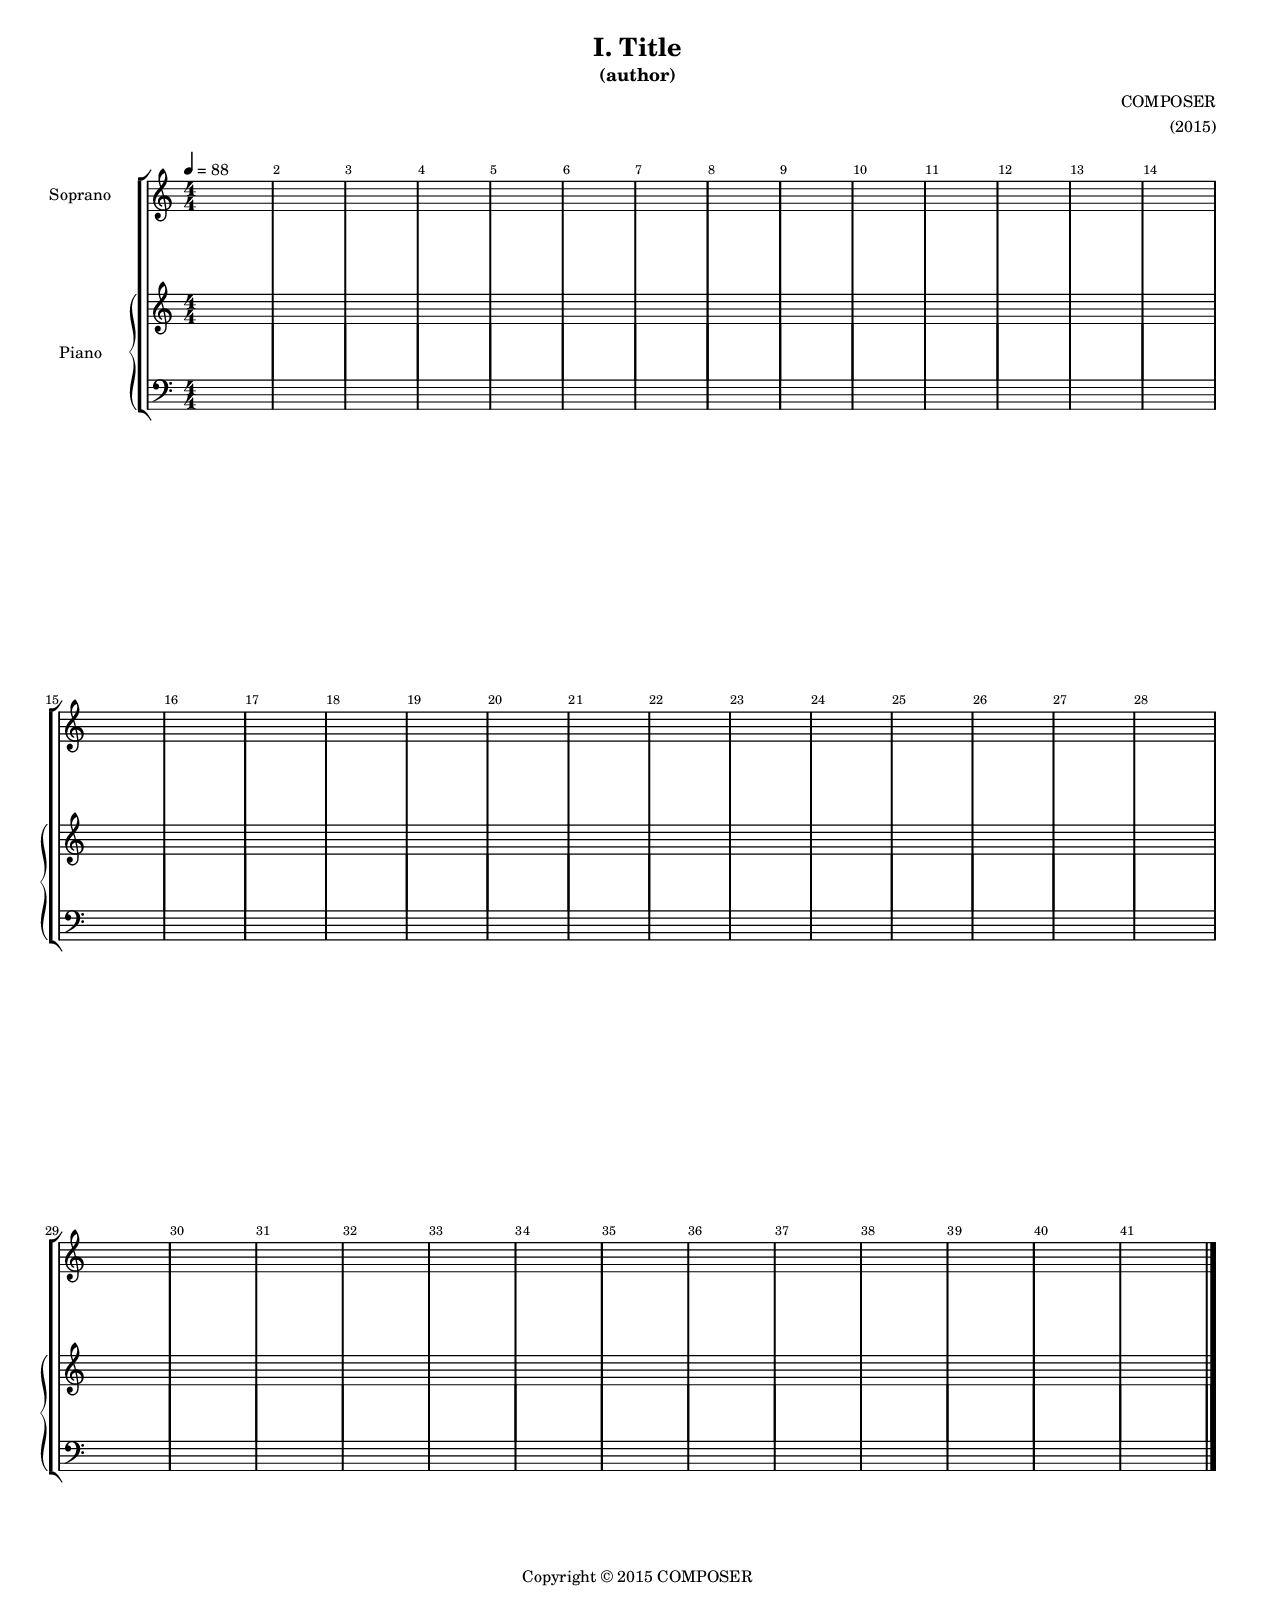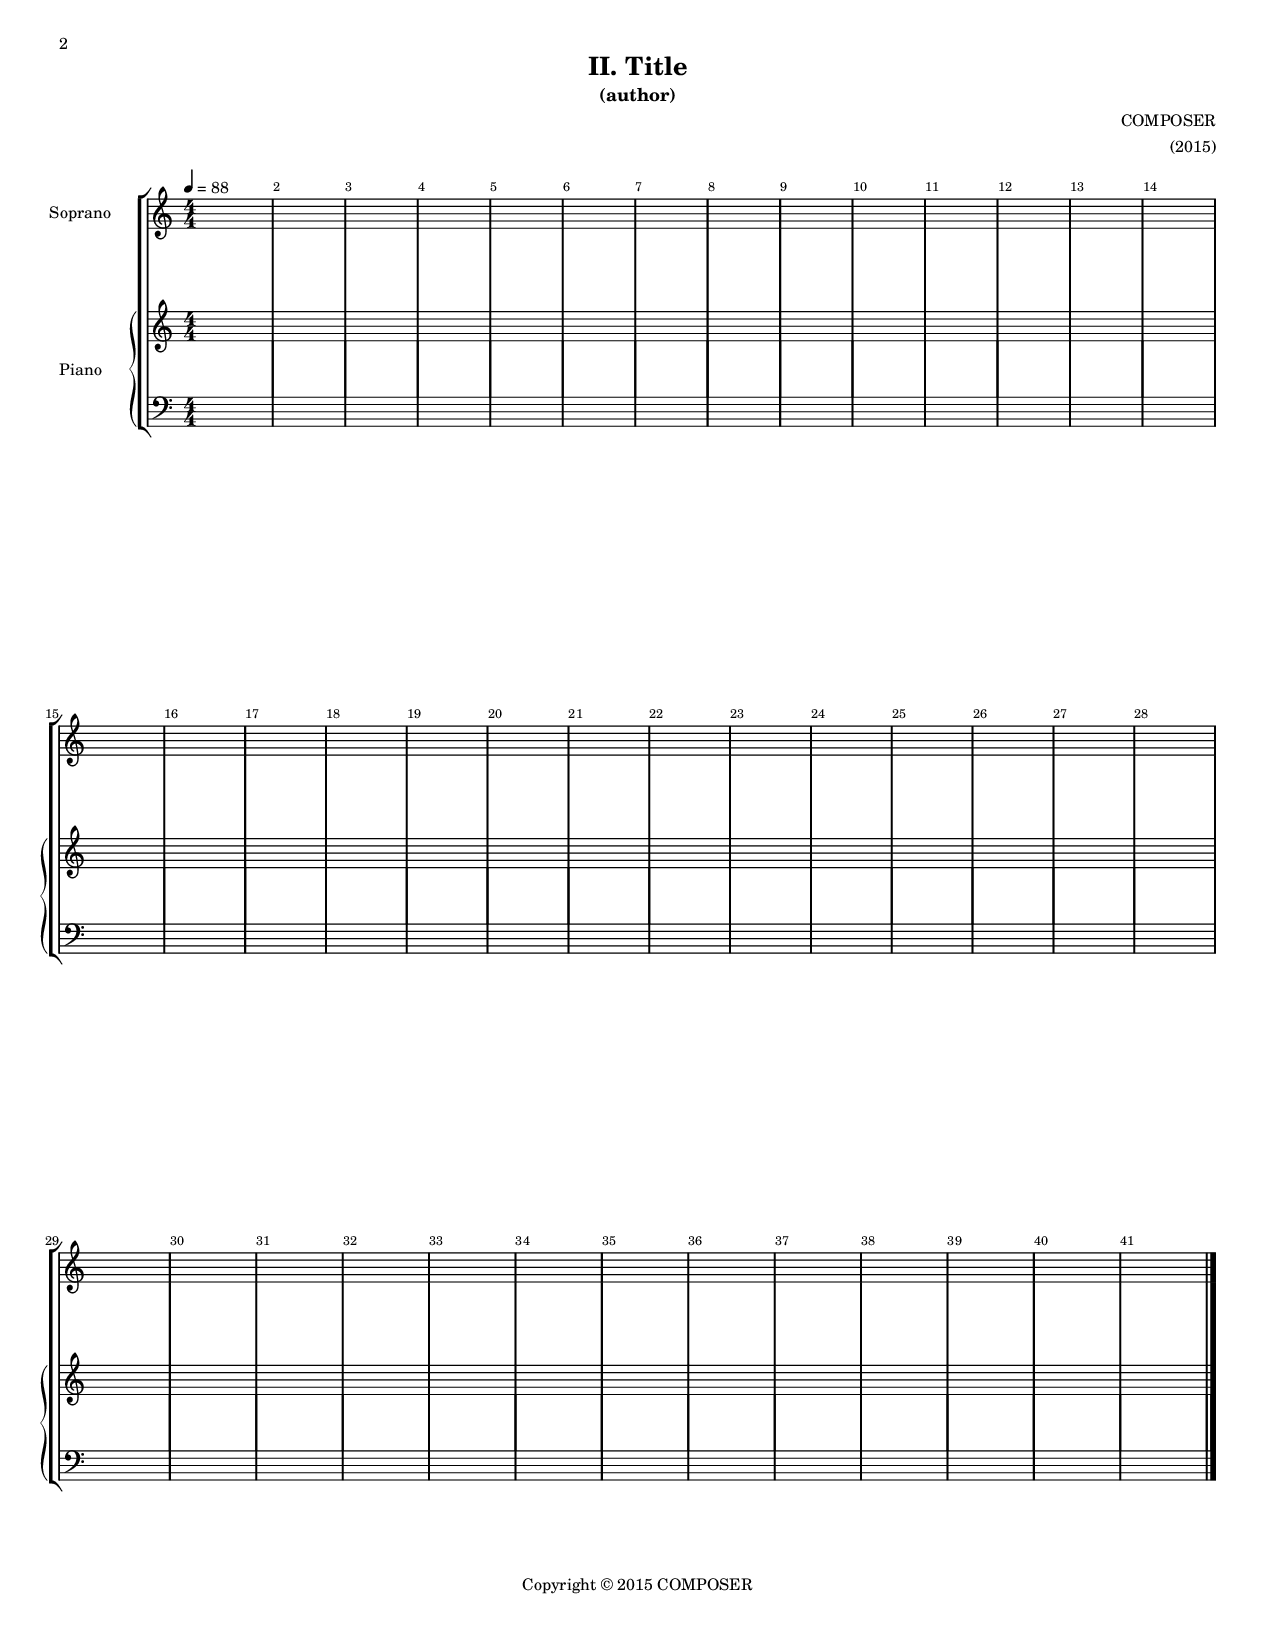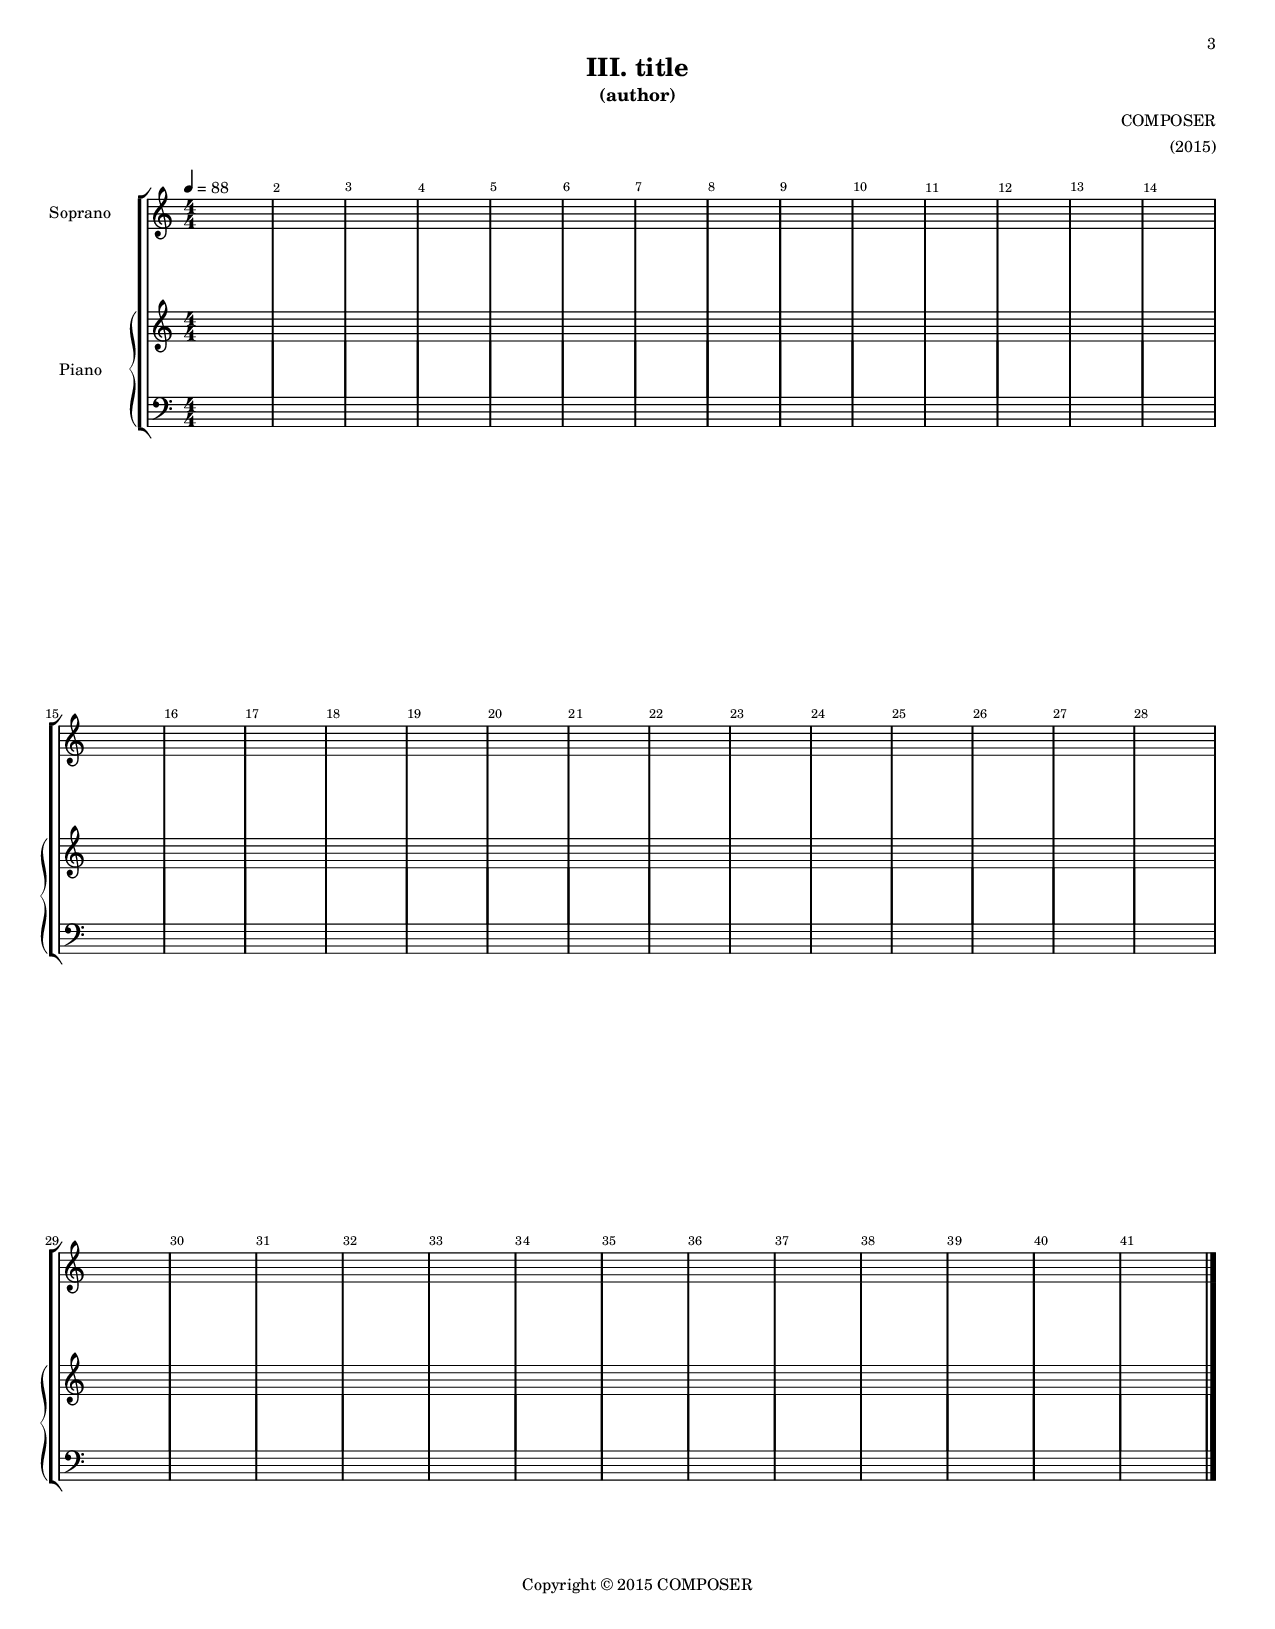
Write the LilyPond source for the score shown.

\version "2.18.2"

#(set-global-staff-size 14)
#(set-default-paper-size "letter")


\header {
  title = "Three Songs"
  subtitle = \markup { \italic "for voice and piano" }
  dedication = ""
  composer = "COMPOSER"
  arranger = "(2015)"
  %piece = \markup \box {"Duration: 2:30"}
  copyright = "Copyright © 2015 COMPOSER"
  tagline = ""
}


\version "2.18.2"

MetricsI = {
  \override Staff.TimeSignature.whiteout = ##t
  \time 4/4 \tempo 4 = 88 s1*1/1  |%1
  s1*1/1 |%2
  s1*1/1 |%3
  s1*1/1 |%4
  s1*1/1 |%5
  s1*1/1 |%6
  s1*1/1 |%7
  s1*1/1 |%8
  s1*1/1 |%9
  s1*1/1 |%10
  s1*1/1 |%11
  s1*1/1 |%12
  s1*1/1 |%13
  s1*1/1 |%14
  s1*1/1 |%15
  s1*1/1 |%16
  s1*1/1 |%17
  s1*1/1 |%18
  s1*1/1 |%19
  s1*1/1 |%20
  s1*1/1 |%21
  s1*1/1 |%22
  s1*1/1 |%23
  s1*1/1 |%24
  s1*1/1 |%25
  s1*1/1 |%26
  s1*1/1 |%27
  s1*1/1 |%28
  s1*1/1 |%29
  s1*1/1 |%30
  s1*1/1 |%31
  s1*1/1 |%32
  s1*1/1 |%33
  s1*1/1 |%34
  s1*1/1 |%35
  s1*1/1 |%36
  s1*1/1 |%37
  s1*1/1 |%38
  s1*1/1 |%39
  s1*1/1 |%40
  s1*1/1\bar "|."  |%41
}

MetricsII = {
  \override Staff.TimeSignature.whiteout = ##t
  \time 4/4 \tempo 4 = 88 s1*1/1  |%1
  s1*1/1 |%2
  s1*1/1 |%3
  s1*1/1 |%4
  s1*1/1 |%5
  s1*1/1 |%6
  s1*1/1 |%7
  s1*1/1 |%8
  s1*1/1 |%9
  s1*1/1 |%10
  s1*1/1 |%11
  s1*1/1 |%12
  s1*1/1 |%13
  s1*1/1 |%14
  s1*1/1 |%15
  s1*1/1 |%16
  s1*1/1 |%17
  s1*1/1 |%18
  s1*1/1 |%19
  s1*1/1 |%20
  s1*1/1 |%21
  s1*1/1 |%22
  s1*1/1 |%23
  s1*1/1 |%24
  s1*1/1 |%25
  s1*1/1 |%26
  s1*1/1 |%27
  s1*1/1 |%28
  s1*1/1 |%29
  s1*1/1 |%30
  s1*1/1 |%31
  s1*1/1 |%32
  s1*1/1 |%33
  s1*1/1 |%34
  s1*1/1 |%35
  s1*1/1 |%36
  s1*1/1 |%37
  s1*1/1 |%38
  s1*1/1 |%39
  s1*1/1 |%40
  s1*1/1\bar "|."  |%41
}

MetricsIII = {
  \override Staff.TimeSignature.whiteout = ##t
  \time 4/4 \tempo 4 = 88 s1*1/1  |%1
  s1*1/1 |%2
  s1*1/1 |%3
  s1*1/1 |%4
  s1*1/1 |%5
  s1*1/1 |%6
  s1*1/1 |%7
  s1*1/1 |%8
  s1*1/1 |%9
  s1*1/1 |%10
  s1*1/1 |%11
  s1*1/1 |%12
  s1*1/1 |%13
  s1*1/1 |%14
  s1*1/1 |%15
  s1*1/1 |%16
  s1*1/1 |%17
  s1*1/1 |%18
  s1*1/1 |%19
  s1*1/1 |%20
  s1*1/1 |%21
  s1*1/1 |%22
  s1*1/1 |%23
  s1*1/1 |%24
  s1*1/1 |%25
  s1*1/1 |%26
  s1*1/1 |%27
  s1*1/1 |%28
  s1*1/1 |%29
  s1*1/1 |%30
  s1*1/1 |%31
  s1*1/1 |%32
  s1*1/1 |%33
  s1*1/1 |%34
  s1*1/1 |%35
  s1*1/1 |%36
  s1*1/1 |%37
  s1*1/1 |%38
  s1*1/1 |%39
  s1*1/1 |%40
  s1*1/1\bar "|."  |%41
}

\version "2.18.2"

SopranoNotesI = {
  \clef treble
  \relative c''{
    \oneVoice \dynamicUp
  }
}

SopranoNotesII = {
  \clef treble
  \relative c''{
    \oneVoice \dynamicUp
  }
}

SopranoNotesIII = {
  \clef treble
  \relative c''{
    \oneVoice \dynamicUp
  }
}


PianoaNotesI = {
  \clef treble
  \relative c'{

  }
}

PianobNotesI = {
  \clef bass
  <<
    \new Voice {
      \relative c'{
        \voiceOne
      }
    }
    \new Voice {
      \voiceTwo
      \relative c'{
        \voiceTwo

      }
    }

  >>
}


PianoaNotesII = {
  \clef treble
  \relative c'{

  }
}

PianobNotesII = {
  \clef bass
  <<
    \new Voice {
      \relative c'{
        \voiceOne
      }
    }
    \new Voice {
      \voiceTwo
      \relative c'{
        \voiceTwo

      }
    }

  >>
}

PianoaNotesIII = {
  \clef treble
  \relative c'{

  }
}

PianobNotesIII = {
  \clef bass
  <<
    \new Voice {
      \relative c'{
        \voiceOne
      }
    }
    \new Voice {
      \voiceTwo
      \relative c'{
        \voiceTwo

      }
    }

  >>
}


sopranotextI =  \lyricmode {

}

sopranotextII =  \lyricmode {

}

sopranotextIII =  \lyricmode {

}



\bookpart {
  \header {
    title = "I. Title"
    subtitle = "(author)"
  }
  \score {
    <<
      \override Score.BarNumber #'break-visibility = ##(#t #t #t)
      \override Score.BarNumber #'break-visibility = #end-of-line-invisible
      \override Score.Stem #'stemlet-length = #0.75
      \override Score.StaffSymbol.layer = #4
      \override Score.TimeSignature.layer = #3
      \new StaffGroup <<
        \new Staff = "Soprano"
        \with {
          \consists "Ambitus_engraver"
        }
        \new Voice = "soprano"
        {
          \set Staff.instrumentName = \markup \concat {"Soprano" " "}
          \set Staff.midiInstrument = "choir aahs"
          << \MetricsI \SopranoNotesI >>
        }
        \new Lyrics \lyricsto "soprano" \sopranotextI

        \new PianoStaff
        {
          \set PianoStaff.instrumentName = "Piano "
          \set PianoStaff.shortInstrumentName = " "
          \set PianoStaff.midiInstrument = #"acoustic grand"
          <<
            \new Staff
            {
              << \MetricsI \PianoaNotesI >>
            }
            \new Staff
            {
              << \MetricsI \PianobNotesI >>
            }
          >>
        }

      >>
    >>
    \layout {
      \context { \Staff \override TimeSignature.style = #'numbered }
    }
    \midi { }
  }
}


\bookpart {
  \header {
    title = "II. Title"
    subtitle = "(author)"
  }
  \score {
    <<
      \override Score.BarNumber #'break-visibility = ##(#t #t #t)
      \override Score.BarNumber #'break-visibility = #end-of-line-invisible
      \override Score.Stem #'stemlet-length = #0.75
      \override Score.StaffSymbol.layer = #4
      \override Score.TimeSignature.layer = #3
      \new StaffGroup <<
        \new Staff = "Soprano"
        \with {
          \consists "Ambitus_engraver"
        }
        \new Voice = "soprano"
        {
          \set Staff.instrumentName = \markup \concat {"Soprano" " "}
          \set Staff.midiInstrument = "choir aahs"
          << \MetricsII \SopranoNotesII >>
        }
        \new Lyrics \lyricsto "soprano" \sopranotextII

        \new PianoStaff
        {
          \set PianoStaff.instrumentName = "Piano "
          \set PianoStaff.shortInstrumentName = " "
          \set PianoStaff.midiInstrument = #"acoustic grand"
          <<
            \new Staff
            {
              << \MetricsII \PianoaNotesII >>
            }
            \new Staff
            {
              << \MetricsII \PianobNotesII >>
            }
          >>
        }

      >>
    >>
    \layout {
      \context { \Staff \override TimeSignature.style = #'numbered }
    }
    \midi { }
  }
}

\bookpart {
  \header {
    title = "III. title"
    subtitle = "(author)"
  }
  \score {
    <<
      \override Score.BarNumber #'break-visibility = ##(#t #t #t)
      \override Score.BarNumber #'break-visibility = #end-of-line-invisible
      \override Score.Stem #'stemlet-length = #0.75
      \override Score.StaffSymbol.layer = #4
      \override Score.TimeSignature.layer = #3
      \new StaffGroup <<
        \new Staff = "Soprano"
        \with {
          \consists "Ambitus_engraver"
        }
        \new Voice = "soprano"
        {
          \set Staff.instrumentName = \markup \concat {"Soprano" " "}
          \set Staff.midiInstrument = "choir aahs"
          << \MetricsIII \SopranoNotesIII >>
        }
        \new Lyrics \lyricsto "soprano" \sopranotextIII
        \new PianoStaff
        {
          \set PianoStaff.instrumentName = "Piano "
          \set PianoStaff.shortInstrumentName = " "
          \set PianoStaff.midiInstrument = #"acoustic grand"
          <<
            \new Staff
            {
              << \MetricsIII \PianoaNotesIII >>
            }
            \new Staff
            {
              << \MetricsIII \PianobNotesIII >>
            }
          >>
        }

      >>
    >>
    \layout {
      \context { \Staff \override TimeSignature.style = #'numbered }
    }
    \midi { }
  }
}

\paper {
  %two-sided = ##t
  page-limit-inter-system-space = ##t
  ragged-bottom = ##f
  ragged-last-bottom = ##f
  page-limit-inter-system-space-factor = 1.3
  top-margin = 1\cm
  inner-margin = 2\cm
  outer-margin = 1.6\cm
  %system-separator-markup = \slashSeparator
  %max-systems-per-page = 1
}


